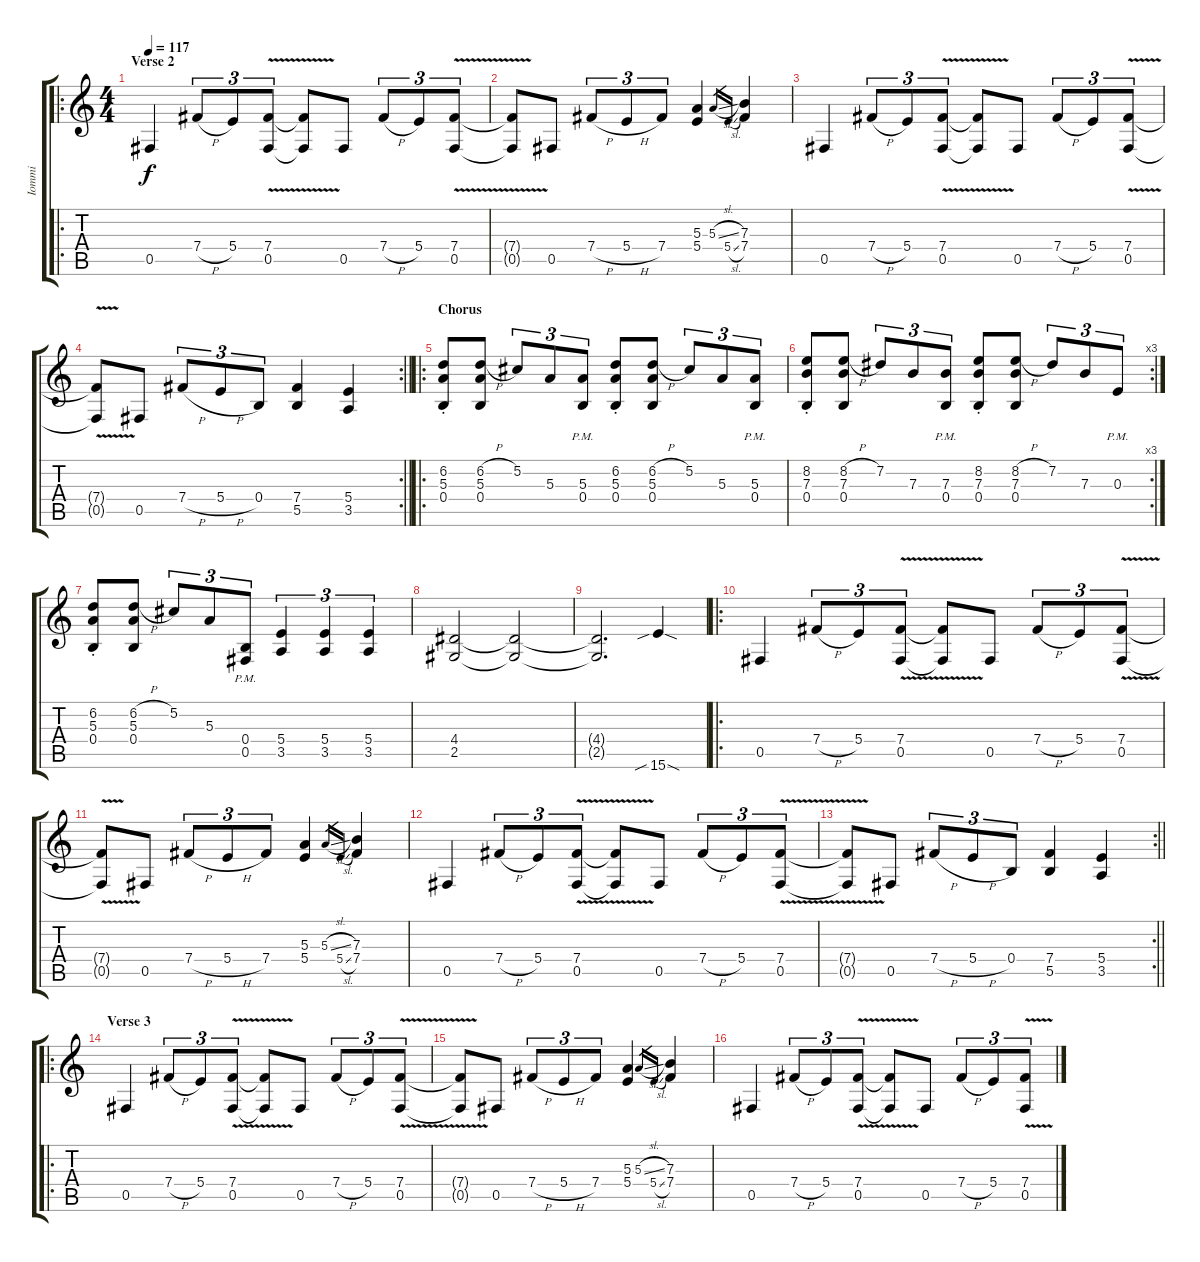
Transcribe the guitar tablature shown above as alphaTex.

\track ("Iommi" "Iommi") {instrument distortionguitar}
\staff {score tabs}
\tuning (Db4 Ab3 E3 B2 Gb2 Db2) {hide}
\ro
\ts (4 4)
\section ("" "Verse 2")
\tempo 117
\clef g2
\ks c
0.5.4{dy f} 7.4{h}.8{tu (3 2)} 5.4.8{tu (3 2)} (7.4{v} 0.5).8{tu (3 2)} (7.4{t} 0.5{t}).8 0.5.8 7.4{h}.8{tu (3 2)} 5.4.8{tu (3 2)} (7.4{v} 0.5).8{tu (3 2)} |
(7.4{t} 0.5{t}).8 0.5.8 7.4{h}.8{tu (3 2)} 5.4{h}.8{tu (3 2)} 7.4.8{tu (3 2)} (5.3 5.4).4 5.3{sl}.16{gr} 5.4{sl}.16{gr} (7.3 7.4).4 |
0.5.4 7.4{h}.8{tu (3 2)} 5.4.8{tu (3 2)} (7.4{v} 0.5).8{tu (3 2)} (7.4{t} 0.5{t}).8 0.5.8 7.4{h}.8{tu (3 2)} 5.4.8{tu (3 2)} (7.4{v} 0.5).8{tu (3 2)} |
\rc 2
\barLineRight lightlight
(7.4{t} 0.5{t}).8 0.5.8 7.4{h}.8{tu (3 2)} 5.4{h}.8{tu (3 2)} 0.4.8{tu (3 2)} (7.4 5.5).4 (5.4 3.5).4 |
\ro
\section ("" "Chorus")
(6.2{st} 5.3{st} 0.4{st}).8 (6.2{h} 5.3 0.4).8 5.2.8{tu (3 2)} 5.3.8{tu (3 2)} (5.3{pm} 0.4{pm}).8{tu (3 2)} (6.2{st} 5.3{st} 0.4{st}).8 (6.2{h} 5.3 0.4).8 5.2.8{tu (3 2)} 5.3.8{tu (3 2)} (5.3{pm} 0.4{pm}).8{tu (3 2)} |
\rc 3
(8.2{st} 7.3 0.4{st}).8 (8.2{h} 7.3 0.4).8 7.2.8{tu (3 2)} 7.3.8{tu (3 2)} (7.3{pm} 0.4{pm}).8{tu (3 2)} (8.2{st} 7.3{st} 0.4{st}).8 (8.2{h} 7.3 0.4).8 7.2.8{tu (3 2)} 7.3.8{tu (3 2)} 0.3{pm}.8{tu (3 2)} |
(6.2{st} 5.3{st} 0.4{st}).8 (6.2{h} 5.3 0.4).8 5.2.8{tu (3 2)} 5.3.8{tu (3 2)} (0.4{pm} 0.5{pm}).8{tu (3 2)} (5.4 3.5).4{tu (3 2)} (5.4 3.5).4{tu (3 2)} (5.4 3.5).4{tu (3 2)} |
(4.4 2.5).2 (4.4{t} 2.5{t}).2 |
(4.4{t} 2.5{t}).2{d} 15.6{sib sod}.4 |
\ro
0.5.4 7.4{h}.8{tu (3 2)} 5.4.8{tu (3 2)} (7.4{v} 0.5).8{tu (3 2)} (7.4{t} 0.5{t}).8 0.5.8 7.4{h}.8{tu (3 2)} 5.4.8{tu (3 2)} (7.4{v} 0.5).8{tu (3 2)} |
(7.4{t} 0.5{t}).8 0.5.8 7.4{h}.8{tu (3 2)} 5.4{h}.8{tu (3 2)} 7.4.8{tu (3 2)} (5.3 5.4).4 5.3{sl}.16{gr} 5.4{sl}.16{gr} (7.3 7.4).4 |
0.5.4 7.4{h}.8{tu (3 2)} 5.4.8{tu (3 2)} (7.4{v} 0.5).8{tu (3 2)} (7.4{t} 0.5{t}).8 0.5.8 7.4{h}.8{tu (3 2)} 5.4.8{tu (3 2)} (7.4{v} 0.5).8{tu (3 2)} |
\rc 2
\barLineRight lightlight
(7.4{t} 0.5{t}).8 0.5.8 7.4{h}.8{tu (3 2)} 5.4{h}.8{tu (3 2)} 0.4.8{tu (3 2)} (7.4 5.5).4 (5.4 3.5).4 |
\ro
\section ("" "Verse 3")
0.5.4 7.4{h}.8{tu (3 2)} 5.4.8{tu (3 2)} (7.4{v} 0.5).8{tu (3 2)} (7.4{t} 0.5{t}).8 0.5.8 7.4{h}.8{tu (3 2)} 5.4.8{tu (3 2)} (7.4{v} 0.5).8{tu (3 2)} |
(7.4{t} 0.5{t}).8 0.5.8 7.4{h}.8{tu (3 2)} 5.4{h}.8{tu (3 2)} 7.4.8{tu (3 2)} (5.3 5.4).4 5.3{sl}.16{gr} 5.4{sl}.16{gr} (7.3 7.4).4 |
0.5.4 7.4{h}.8{tu (3 2)} 5.4.8{tu (3 2)} (7.4{v} 0.5).8{tu (3 2)} (7.4{t} 0.5{t}).8 0.5.8 7.4{h}.8{tu (3 2)} 5.4.8{tu (3 2)} (7.4{v} 0.5).8{tu (3 2)}
